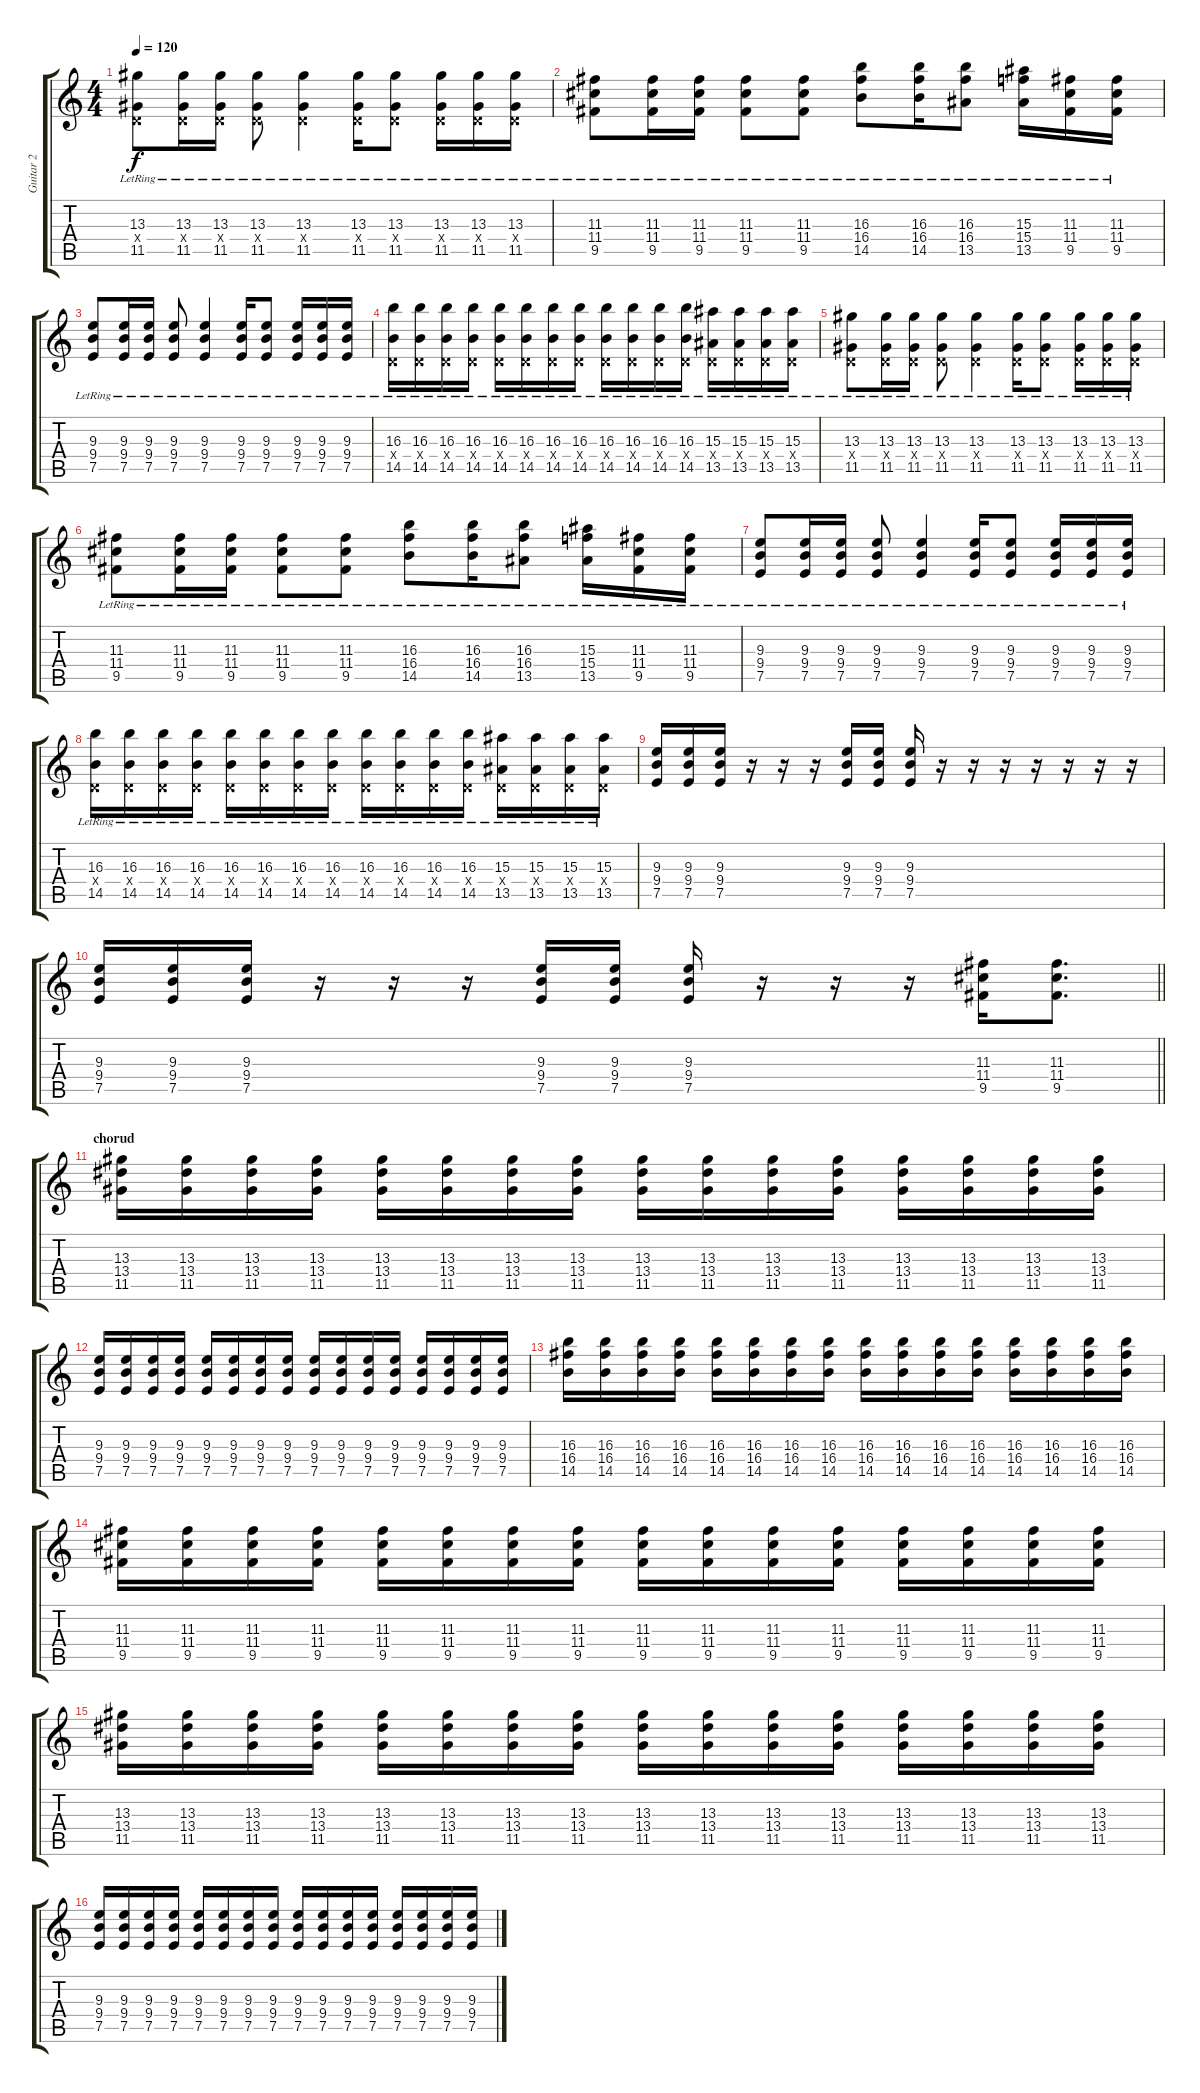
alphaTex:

\track ("Guitar 2" "Guitar 2") {instrument distortionguitar}
\staff {score tabs}
\tuning (E4 B3 G3 D3 A2 E2) {hide}
\ts (4 4)
\tempo 120
\clef g2
\ks c
(13.3{lr} 0.4{x} 11.5{lr}).8{dy f} (13.3{lr} 0.4{x} 11.5{lr}).16 (13.3{lr} 0.4{x} 11.5{lr}).16 (13.3{lr} 0.4{x} 11.5{lr}).8 (13.3{lr} 0.4{x} 11.5{lr}).4 (13.3{lr} 0.4{x} 11.5{lr}).16 (13.3{lr} 0.4{x} 11.5{lr}).8 (13.3{lr} 0.4{x} 11.5{lr}).16 (13.3{lr} 0.4{x} 11.5{lr}).16 (13.3{lr} 0.4{x} 11.5{lr}).16 |
(11.3{lr} 11.4{lr} 9.5{lr}).8 (11.3{lr} 11.4{lr} 9.5{lr}).16 (11.3{lr} 11.4{lr} 9.5{lr}).16 (11.3{lr} 11.4{lr} 9.5{lr}).8 (11.3{lr} 11.4{lr} 9.5{lr}).8 (16.3{lr} 16.4{lr} 14.5{lr}).8 (16.3{lr} 16.4{lr} 14.5{lr}).16 (16.3{lr} 16.4{lr} 13.5{lr}).8 (15.3{lr} 15.4{lr} 13.5{lr}).16 (11.3{lr} 11.4{lr} 9.5{lr}).16 (11.3{lr} 11.4{lr} 9.5{lr}).16 |
(9.3{lr} 9.4{lr} 7.5{lr}).8 (9.3{lr} 9.4{lr} 7.5{lr}).16 (9.3{lr} 9.4{lr} 7.5{lr}).16 (9.3{lr} 9.4{lr} 7.5{lr}).8 (9.3{lr} 9.4{lr} 7.5{lr}).4 (9.3{lr} 9.4{lr} 7.5{lr}).16 (9.3{lr} 9.4{lr} 7.5{lr}).8 (9.3{lr} 9.4{lr} 7.5{lr}).16 (9.3{lr} 9.4{lr} 7.5{lr}).16 (9.3{lr} 9.4{lr} 7.5{lr}).16 |
(16.3{lr} 0.4{x} 14.5{lr}).16 (16.3{lr} 0.4{x} 14.5{lr}).16 (16.3{lr} 0.4{x} 14.5{lr}).16 (16.3{lr} 0.4{x} 14.5{lr}).16 (16.3{lr} 0.4{x} 14.5{lr}).16 (16.3{lr} 0.4{x} 14.5{lr}).16 (16.3{lr} 0.4{x} 14.5{lr}).16 (16.3{lr} 0.4{x} 14.5{lr}).16 (16.3{lr} 0.4{x} 14.5{lr}).16 (16.3{lr} 0.4{x} 14.5{lr}).16 (16.3{lr} 0.4{x} 14.5{lr}).16 (16.3{lr} 0.4{x} 14.5{lr}).16 (15.3{lr} 0.4{x} 13.5{lr}).16 (15.3{lr} 0.4{x} 13.5{lr}).16 (15.3{lr} 0.4{x} 13.5{lr}).16 (15.3{lr} 0.4{x} 13.5{lr}).16 |
(13.3{lr} 0.4{x} 11.5{lr}).8 (13.3{lr} 0.4{x} 11.5{lr}).16 (13.3{lr} 0.4{x} 11.5{lr}).16 (13.3{lr} 0.4{x} 11.5{lr}).8 (13.3{lr} 0.4{x} 11.5{lr}).4 (13.3{lr} 0.4{x} 11.5{lr}).16 (13.3{lr} 0.4{x} 11.5{lr}).8 (13.3{lr} 0.4{x} 11.5{lr}).16 (13.3{lr} 0.4{x} 11.5{lr}).16 (13.3{lr} 0.4{x} 11.5{lr}).16 |
(11.3{lr} 11.4{lr} 9.5{lr}).8 (11.3{lr} 11.4{lr} 9.5{lr}).16 (11.3{lr} 11.4{lr} 9.5{lr}).16 (11.3{lr} 11.4{lr} 9.5{lr}).8 (11.3{lr} 11.4{lr} 9.5{lr}).8 (16.3{lr} 16.4{lr} 14.5{lr}).8 (16.3{lr} 16.4{lr} 14.5{lr}).16 (16.3{lr} 16.4{lr} 13.5{lr}).8 (15.3{lr} 15.4{lr} 13.5{lr}).16 (11.3{lr} 11.4{lr} 9.5{lr}).16 (11.3{lr} 11.4{lr} 9.5{lr}).16 |
(9.3{lr} 9.4{lr} 7.5{lr}).8 (9.3{lr} 9.4{lr} 7.5{lr}).16 (9.3{lr} 9.4{lr} 7.5{lr}).16 (9.3{lr} 9.4{lr} 7.5{lr}).8 (9.3{lr} 9.4{lr} 7.5{lr}).4 (9.3{lr} 9.4{lr} 7.5{lr}).16 (9.3{lr} 9.4{lr} 7.5{lr}).8 (9.3{lr} 9.4{lr} 7.5{lr}).16 (9.3{lr} 9.4{lr} 7.5{lr}).16 (9.3{lr} 9.4{lr} 7.5{lr}).16 |
(16.3{lr} 0.4{x} 14.5{lr}).16 (16.3{lr} 0.4{x} 14.5{lr}).16 (16.3{lr} 0.4{x} 14.5{lr}).16 (16.3{lr} 0.4{x} 14.5{lr}).16 (16.3{lr} 0.4{x} 14.5{lr}).16 (16.3{lr} 0.4{x} 14.5{lr}).16 (16.3{lr} 0.4{x} 14.5{lr}).16 (16.3{lr} 0.4{x} 14.5{lr}).16 (16.3{lr} 0.4{x} 14.5{lr}).16 (16.3{lr} 0.4{x} 14.5{lr}).16 (16.3{lr} 0.4{x} 14.5{lr}).16 (16.3{lr} 0.4{x} 14.5{lr}).16 (15.3{lr} 0.4{x} 13.5{lr}).16 (15.3{lr} 0.4{x} 13.5{lr}).16 (15.3{lr} 0.4{x} 13.5{lr}).16 (15.3{lr} 0.4{x} 13.5{lr}).16 |
(9.3 9.4 7.5).16 (9.3 9.4 7.5).16 (9.3 9.4 7.5).16 r.16 r.16 r.16 (9.3 9.4 7.5).16 (9.3 9.4 7.5).16 (9.3 9.4 7.5).16 r.16 r.16 r.16 r.16 r.16 r.16 r.16 |
\barLineRight lightlight
(9.3 9.4 7.5).16 (9.3 9.4 7.5).16 (9.3 9.4 7.5).16 r.16 r.16 r.16 (9.3 9.4 7.5).16 (9.3 9.4 7.5).16 (9.3 9.4 7.5).16 r.16 r.16 r.16 (11.3 11.4 9.5).16 (11.3 11.4 9.5).8{d} |
\section ("" "chorud")
(13.3 13.4 11.5).16 (13.3 13.4 11.5).16 (13.3 13.4 11.5).16 (13.3 13.4 11.5).16 (13.3 13.4 11.5).16 (13.3 13.4 11.5).16 (13.3 13.4 11.5).16 (13.3 13.4 11.5).16 (13.3 13.4 11.5).16 (13.3 13.4 11.5).16 (13.3 13.4 11.5).16 (13.3 13.4 11.5).16 (13.3 13.4 11.5).16 (13.3 13.4 11.5).16 (13.3 13.4 11.5).16 (13.3 13.4 11.5).16 |
(9.3 9.4 7.5).16 (9.3 9.4 7.5).16 (9.3 9.4 7.5).16 (9.3 9.4 7.5).16 (9.3 9.4 7.5).16 (9.3 9.4 7.5).16 (9.3 9.4 7.5).16 (9.3 9.4 7.5).16 (9.3 9.4 7.5).16 (9.3 9.4 7.5).16 (9.3 9.4 7.5).16 (9.3 9.4 7.5).16 (9.3 9.4 7.5).16 (9.3 9.4 7.5).16 (9.3 9.4 7.5).16 (9.3 9.4 7.5).16 |
(16.3 16.4 14.5).16 (16.3 16.4 14.5).16 (16.3 16.4 14.5).16 (16.3 16.4 14.5).16 (16.3 16.4 14.5).16 (16.3 16.4 14.5).16 (16.3 16.4 14.5).16 (16.3 16.4 14.5).16 (16.3 16.4 14.5).16 (16.3 16.4 14.5).16 (16.3 16.4 14.5).16 (16.3 16.4 14.5).16 (16.3 16.4 14.5).16 (16.3 16.4 14.5).16 (16.3 16.4 14.5).16 (16.3 16.4 14.5).16 |
(11.3 11.4 9.5).16 (11.3 11.4 9.5).16 (11.3 11.4 9.5).16 (11.3 11.4 9.5).16 (11.3 11.4 9.5).16 (11.3 11.4 9.5).16 (11.3 11.4 9.5).16 (11.3 11.4 9.5).16 (11.3 11.4 9.5).16 (11.3 11.4 9.5).16 (11.3 11.4 9.5).16 (11.3 11.4 9.5).16 (11.3 11.4 9.5).16 (11.3 11.4 9.5).16 (11.3 11.4 9.5).16 (11.3 11.4 9.5).16 |
(13.3 13.4 11.5).16 (13.3 13.4 11.5).16 (13.3 13.4 11.5).16 (13.3 13.4 11.5).16 (13.3 13.4 11.5).16 (13.3 13.4 11.5).16 (13.3 13.4 11.5).16 (13.3 13.4 11.5).16 (13.3 13.4 11.5).16 (13.3 13.4 11.5).16 (13.3 13.4 11.5).16 (13.3 13.4 11.5).16 (13.3 13.4 11.5).16 (13.3 13.4 11.5).16 (13.3 13.4 11.5).16 (13.3 13.4 11.5).16 |
(9.3 9.4 7.5).16 (9.3 9.4 7.5).16 (9.3 9.4 7.5).16 (9.3 9.4 7.5).16 (9.3 9.4 7.5).16 (9.3 9.4 7.5).16 (9.3 9.4 7.5).16 (9.3 9.4 7.5).16 (9.3 9.4 7.5).16 (9.3 9.4 7.5).16 (9.3 9.4 7.5).16 (9.3 9.4 7.5).16 (9.3 9.4 7.5).16 (9.3 9.4 7.5).16 (9.3 9.4 7.5).16 (9.3 9.4 7.5).16
